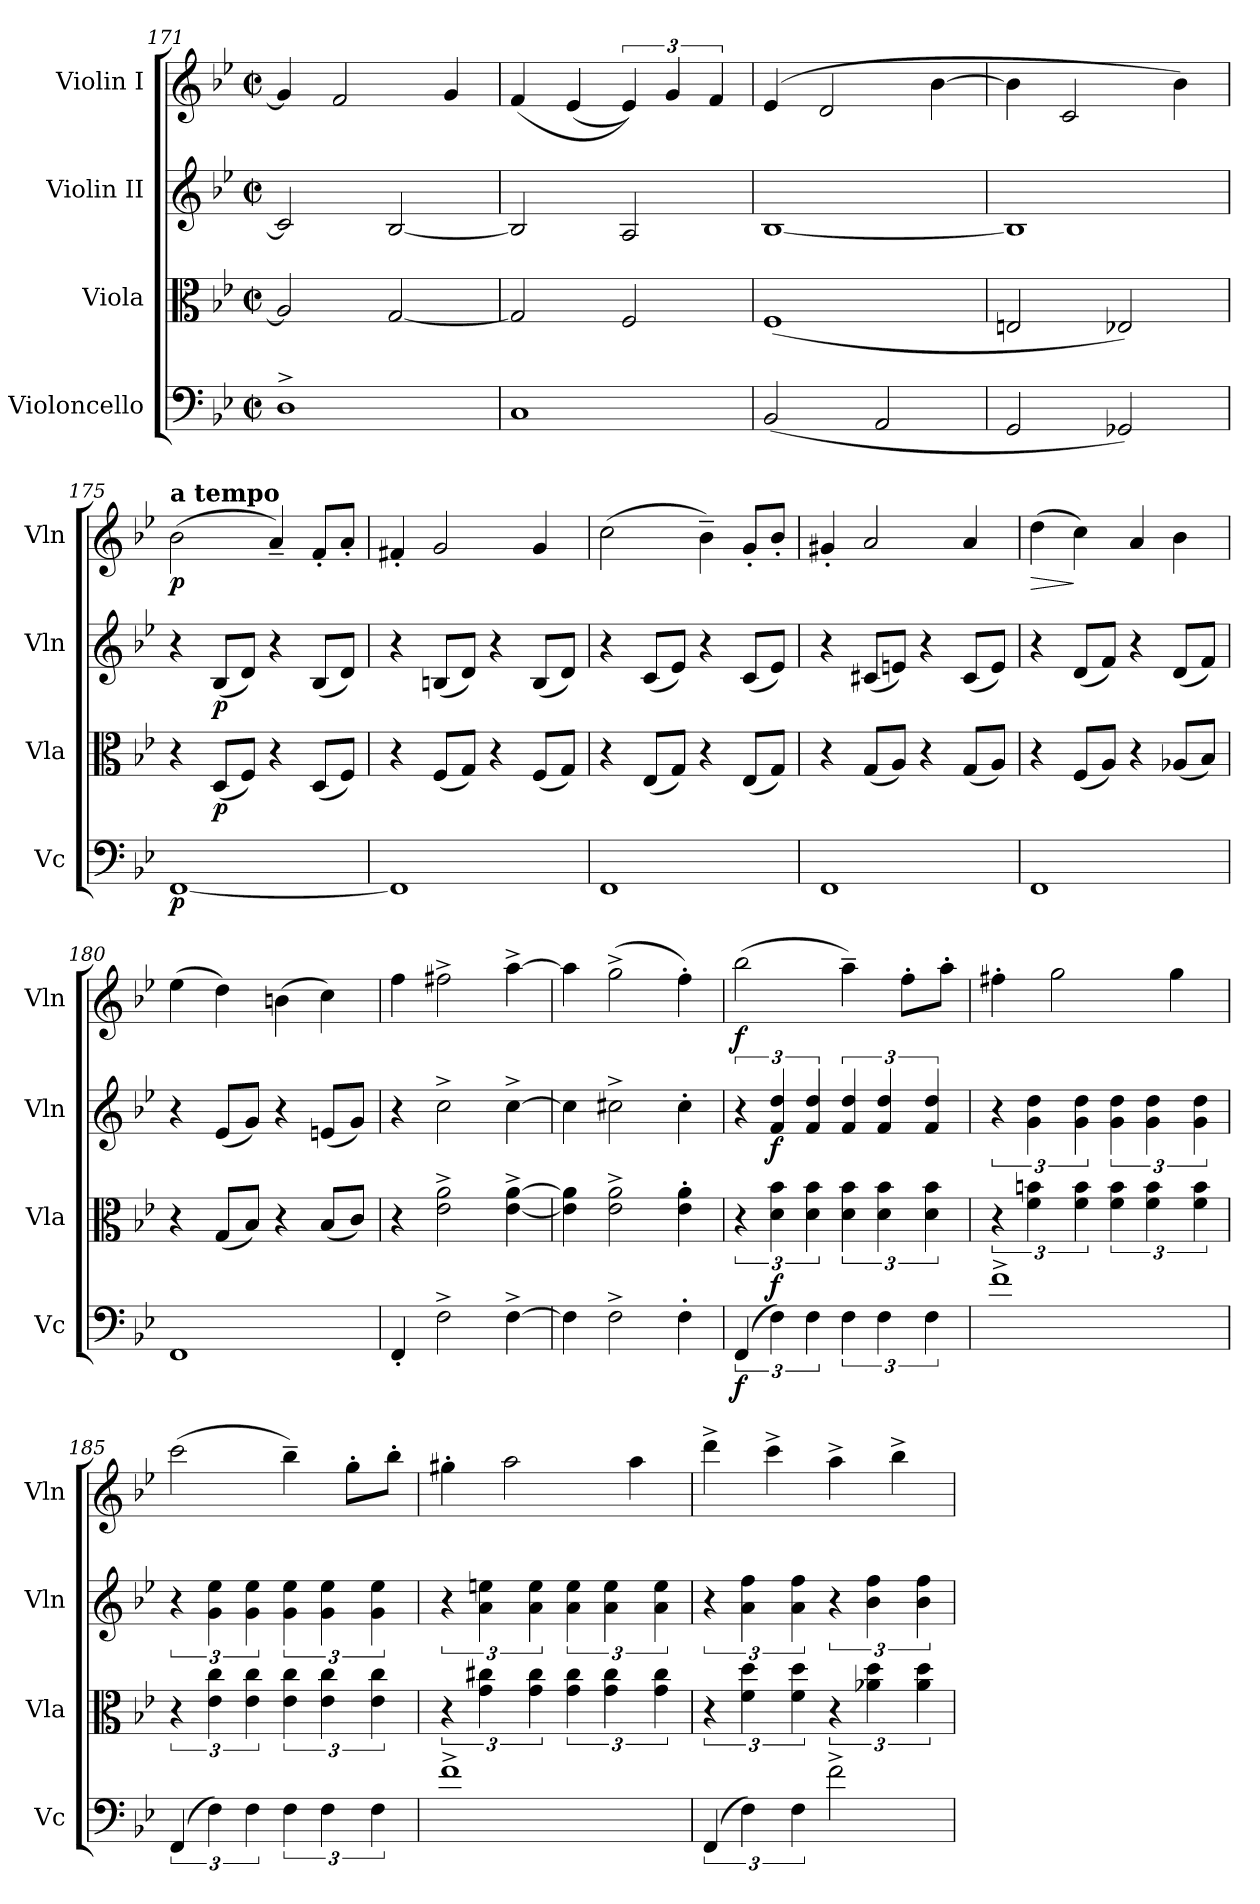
**kern	**dynam	**kern	**dynam	**kern	**dynam	**kern	**dynam
*part4	*part4	*part3	*part3	*part2	*part2	*part1	*part1
*staff4	*staff4	*staff3	*staff3	*staff2	*staff2	*staff1	*staff1
*I"Violoncello	*	*I"Viola	*	*I"Violin II	*	*I"Violin I	*
*I'Vc	*	*I'Vla	*	*I'Vln	*	*I'Vln	*
*clefF4	*	*clefC3	*	*clefG2	*	*clefG2	*
*k[b-e-]	*	*k[b-e-]	*	*k[b-e-]	*	*k[b-e-]	*
*M2/2	*	*M2/2	*	*M2/2	*	*M2/2	*
*met(c|)	*	*met(c|)	*	*met(c|)	*	*met(c|)	*
=171	=171	=171	=171	=171	=171	=171	=171
1D^	.	2A/]	.	2c/]	.	4g/]	.
.	.	.	.	.	.	2f/	.
.	.	[2G/	.	[2B-/	.	.	.
.	.	.	.	.	.	4g/	.
!!LO:LB:g=z
=172	=172	=172	=172	=172	=172	=172	=172
1C	.	2G/]	.	2B-/]	.	(<4f/	.
.	.	.	.	.	.	(<4e-/	.
.	.	2F/	.	2A/	.	6e-/))	.
.	.	.	.	.	.	6g/	.
.	.	.	.	.	.	6f/	.
=173	=173	=173	=173	=173	=173	=173	=173
(>2BB-/	.	(>1F	.	[1B-	.	(<4e-/	.
.	.	.	.	.	.	2d/	.
2AA/	.	.	.	.	.	.	.
.	.	.	.	.	.	[4b-\	.
=174	=174	=174	=174	=174	=174	=174	=174
2GG/	.	2En/	.	1B-]	.	4b-\]	.
.	.	.	.	.	.	2c/	.
2GG-X/)	.	2E-X/)	.	.	.	.	.
.	.	.	.	.	.	4b-\)	.
=175	=175	=175	=175	=175	=175	=175	=175
!!LO:REH:place=s1:a:B:fs=14:t=D
!	!	!	!	!	!	!LO:TX:a:B:t=a tempo	!
!	!LO:DY:b	!	!	!	!	!	!LO:DY:b
[1FF	p	4r	.	4r	.	(>2b-\	p
!	!	!	!LO:DY:b	!	!LO:DY:b	!	!
.	.	(<8D/L	p	(<8B-/L	p	.	.
.	.	8F/J)	.	8d/J)	.	.	.
.	.	4r	.	4r	.	4a~/)	.
.	.	(<8D/L	.	(<8B-/L	.	8f'/L	.
.	.	8F/J)	.	8d/J)	.	8a'/J	.
=176	=176	=176	=176	=176	=176	=176	=176
1FF]	.	4r	.	4r	.	4f#X'/	.
.	.	(<8F/L	.	(<8Bn/L	.	2g/	.
.	.	8G/J)	.	8d/J)	.	.	.
.	.	4r	.	4r	.	.	.
.	.	(<8F/L	.	(<8B/L	.	4g/	.
.	.	8G/J)	.	8d/J)	.	.	.
=177	=177	=177	=177	=177	=177	=177	=177
1FF	.	4r	.	4r	.	(>2cc\	.
.	.	(<8E-/L	.	(<8c/L	.	.	.
.	.	8G/J)	.	8e-/J)	.	.	.
.	.	4r	.	4r	.	4b-~\)	.
.	.	(<8E-/L	.	(<8c/L	.	8g'/L	.
.	.	8G/J)	.	8e-/J)	.	8b-'/J	.
!!LO:PB:g=z
=178	=178	=178	=178	=178	=178	=178	=178
1FF	.	4r	.	4r	.	4g#X'/	.
.	.	(<8G/L	.	(<8c#X/L	.	2a/	.
.	.	8A/J)	.	8en/J)	.	.	.
.	.	4r	.	4r	.	.	.
.	.	(<8G/L	.	(<8c#/L	.	4a/	.
.	.	8A/J)	.	8e/J)	.	.	.
=179	=179	=179	=179	=179	=179	=179	=179
!	!	!	!	!	!	!	!LO:HP:b
1FF	.	4r	.	4r	.	(>4dd\	>
.	.	(<8F/L	.	(<8d/L	.	4cc\)	]
.	.	8A/J)	.	8f/J)	.	.	.
.	.	4r	.	4r	.	4a/	.
.	.	(<8A-X/L	.	(<8d/L	.	4b-\	.
.	.	8B-/J)	.	8f/J)	.	.	.
=180	=180	=180	=180	=180	=180	=180	=180
1FF	.	4r	.	4r	.	(>4ee-\	.
.	.	(<8G/L	.	(<8e-/L	.	4dd\)	.
.	.	8B-/J)	.	8g/J)	.	.	.
.	.	4r	.	4r	.	(>4bn\	.
.	.	(<8B-/L	.	(<8en/L	.	4cc\)	.
.	.	8c/J)	.	8g/J)	.	.	.
=181	=181	=181	=181	=181	=181	=181	=181
4FF'/	.	4r	.	4r	.	4ff\	.
2F^\	.	2e-\^ 2a\^	.	2cc^\	.	2ff#X^\	.
[4F^\	.	[4e-\^ [4a\^	.	[4cc^\	.	[4aa^\	.
=182	=182	=182	=182	=182	=182	=182	=182
4F\]	.	4e-\] 4a\]	.	4cc\]	.	4aa\]	.
2F^\	.	2e-\^ 2a\^	.	2cc#X^\	.	(>2gg^\	.
4F'\	.	4e-\' 4a\'	.	4cc#'\	.	4ff'\)	.
=183	=183	=183	=183	=183	=183	=183	=183
!	!LO:DY:b	!	!	!	!	!	!LO:DY:b
(>6FF/	f	6r	.	6r	.	(>2bb-\	f
!	!	!	!LO:DY:b	!	!LO:DY:b	!	!
6F\)	.	6d\ 6b-\	f	6f/ 6dd/	f	.	.
6F\	.	6d\ 6b-\	.	6f/ 6dd/	.	.	.
6F\	.	6d\ 6b-\	.	6f/ 6dd/	.	4aa~\)	.
6F\	.	6d\ 6b-\	.	6f/ 6dd/	.	.	.
.	.	.	.	.	.	8ff'\L	.
6F\	.	6d\ 6b-\	.	6f/ 6dd/	.	.	.
.	.	.	.	.	.	8aa'\J	.
!!LO:LB:g=z
=184	=184	=184	=184	=184	=184	=184	=184
1f^	.	6r	.	6r	.	4ff#X'\	.
.	.	6f\ 6bn\	.	6g\ 6dd\	.	.	.
.	.	.	.	.	.	2gg\	.
.	.	6f\ 6b\	.	6g\ 6dd\	.	.	.
.	.	6f\ 6b\	.	6g\ 6dd\	.	.	.
.	.	6f\ 6b\	.	6g\ 6dd\	.	.	.
.	.	.	.	.	.	4gg\	.
.	.	6f\ 6b\	.	6g\ 6dd\	.	.	.
=185	=185	=185	=185	=185	=185	=185	=185
(>6FF/	.	6r	.	6r	.	(>2ccc\	.
6F\)	.	6e-\ 6cc\	.	6g\ 6ee-\	.	.	.
6F\	.	6e-\ 6cc\	.	6g\ 6ee-\	.	.	.
6F\	.	6e-\ 6cc\	.	6g\ 6ee-\	.	4bb-~\)	.
6F\	.	6e-\ 6cc\	.	6g\ 6ee-\	.	.	.
.	.	.	.	.	.	8gg'\L	.
6F\	.	6e-\ 6cc\	.	6g\ 6ee-\	.	.	.
.	.	.	.	.	.	8bb-'\J	.
=186	=186	=186	=186	=186	=186	=186	=186
1f^	.	6r	.	6r	.	4gg#X'\	.
.	.	6g\ 6cc#X\	.	6a\ 6een\	.	.	.
.	.	.	.	.	.	2aa\	.
.	.	6g\ 6cc#\	.	6a\ 6ee\	.	.	.
.	.	6g\ 6cc#\	.	6a\ 6ee\	.	.	.
.	.	6g\ 6cc#\	.	6a\ 6ee\	.	.	.
.	.	.	.	.	.	4aa\	.
.	.	6g\ 6cc#\	.	6a\ 6ee\	.	.	.
=187	=187	=187	=187	=187	=187	=187	=187
!	!LO:DY:b	!	!	!	!	!	!LO:DY:b
(>6FF/	other-dynamics	6r	.	6r	.	4ddd^\	other-dynamics
!	!	!	!LO:DY:b	!	!LO:DY:b	!	!
6F\)	.	6f\ 6dd\	other-dynamics	6a\ 6ff\	other-dynamics	.	.
.	.	.	.	.	.	4ccc^\	.
6F\	.	6f\ 6dd\	.	6a\ 6ff\	.	.	.
2f^\	.	6r	.	6r	.	4aa^\	.
.	.	6a-X\ 6dd\	.	6b-\ 6ff\	.	.	.
.	.	.	.	.	.	4bb-^\	.
.	.	6a-\ 6dd\	.	6b-\ 6ff\	.	.	.
=	=	=	=	=	=	=	=
*-	*-	*-	*-	*-	*-	*-	*-
